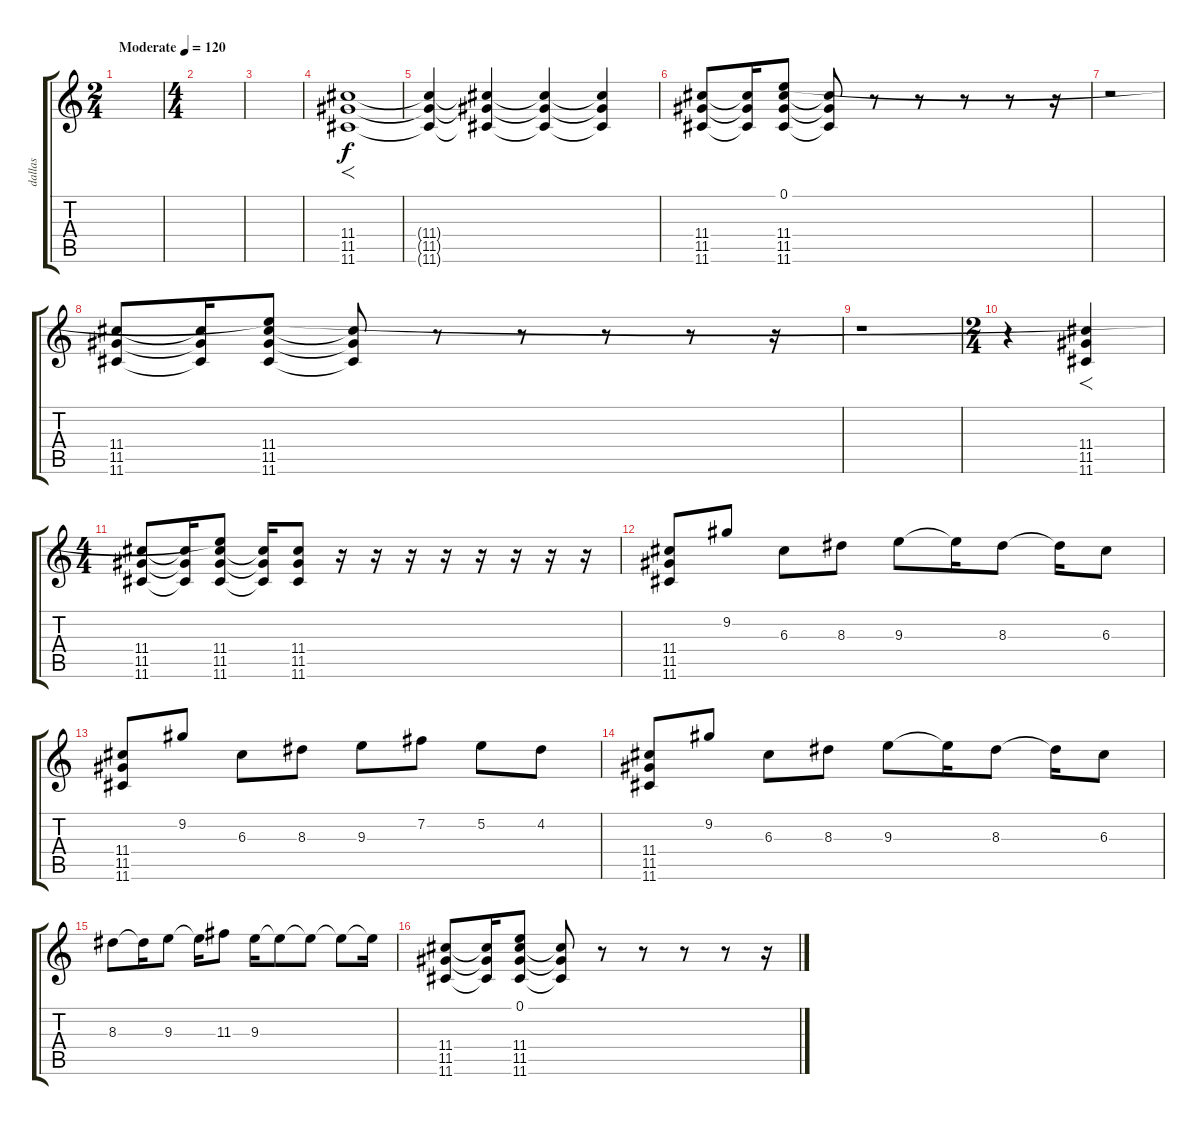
\track ("dallas" "dallas") {instrument distortionguitar}
\staff {score tabs}
\tuning (E4 B3 G3 D3 A2 D2) {hide}
\ts (2 4)
\tempo (120 "Moderate")
\clef g2
\ks c
|
\ts (4 4)
|
|
(11.4 11.5 11.6).1{f} |
(11.4{t} 11.5{t} 11.6{t}).4 (11.4{t} 11.5{t} 11.6{t}).4 (11.4{t} 11.5{t} 11.6{t}).4 (11.4{t} 11.5{t} 11.6{t}).4 |
(11.4 11.5 11.6).8 (11.4{t} 11.5{t} 11.6{t}).16 (0.1 11.4 11.5 11.6).8 (11.4{t} 11.5{t} 11.6{t}).8 r.8 r.8 r.8 r.8 r.16 |
r.1 |
(11.4 11.5 11.6).8 (11.4{t} 11.5{t} 11.6{t}).16 (0.1{t} 11.4 11.5 11.6).8 (11.4{t} 11.5{t} 11.6{t}).8 r.8 r.8 r.8 r.8 r.16 |
r.1 |
\ts (2 4)
r.4 (11.4 11.5 11.6).4{f} |
\ts (4 4)
(11.4 11.5 11.6).8 (11.4{t} 11.5{t} 11.6{t}).16 (0.1{t} 11.4 11.5 11.6).8 (11.4{t} 11.5{t} 11.6{t}).16 (11.4 11.5 11.6).8 r.16 r.16 r.16 r.16 r.16 r.16 r.16 r.16 |
(11.4 11.5 11.6).8 9.2.8 6.3.8 8.3.8 9.3.8 9.3{t}.16 8.3.8 8.3{t}.16 6.3.8 |
(11.4 11.5 11.6).8 9.2.8 6.3.8 8.3.8 9.3.8 7.2.8 5.2.8 4.2.8 |
(11.4 11.5 11.6).8 9.2.8 6.3.8 8.3.8 9.3.8 9.3{t}.16 8.3.8 8.3{t}.16 6.3.8 |
8.3.8 8.3{t}.16 9.3.8 9.3{t}.16 11.3.8 9.3.16 9.3{t}.8 9.3{t}.8 9.3{t}.8 9.3{t}.16 |
(11.4 11.5 11.6).8 (11.4{t} 11.5{t} 11.6{t}).16 (0.1 11.4 11.5 11.6).8 (11.4{t} 11.5{t} 11.6{t}).8 r.8 r.8 r.8 r.8 r.16
